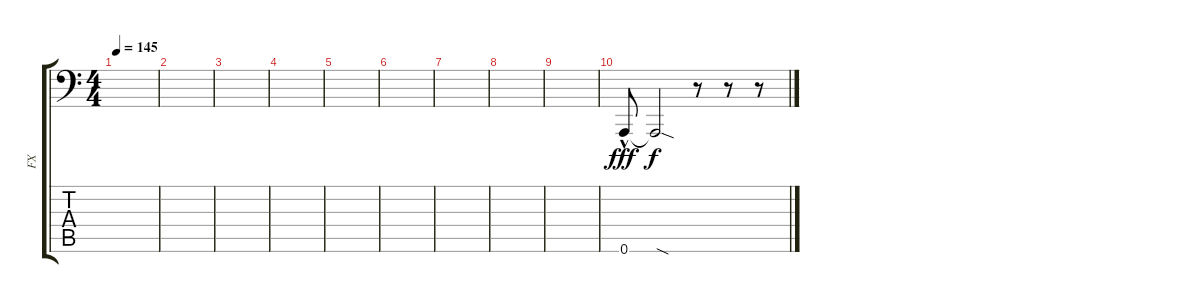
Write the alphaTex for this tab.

\track ("FX" "FX") {instrument ocarina}
\staff {score tabs}
\tuning (B3 Gb3 D3 A2 E2 A1) {hide}
\ts (4 4)
\tempo 145
\clef f4
\ks c
|
|
|
|
|
|
|
|
|
0.6{hac}.8{dy fff} 0.6{sod t}.2{dy f} r.8 r.8 r.8
